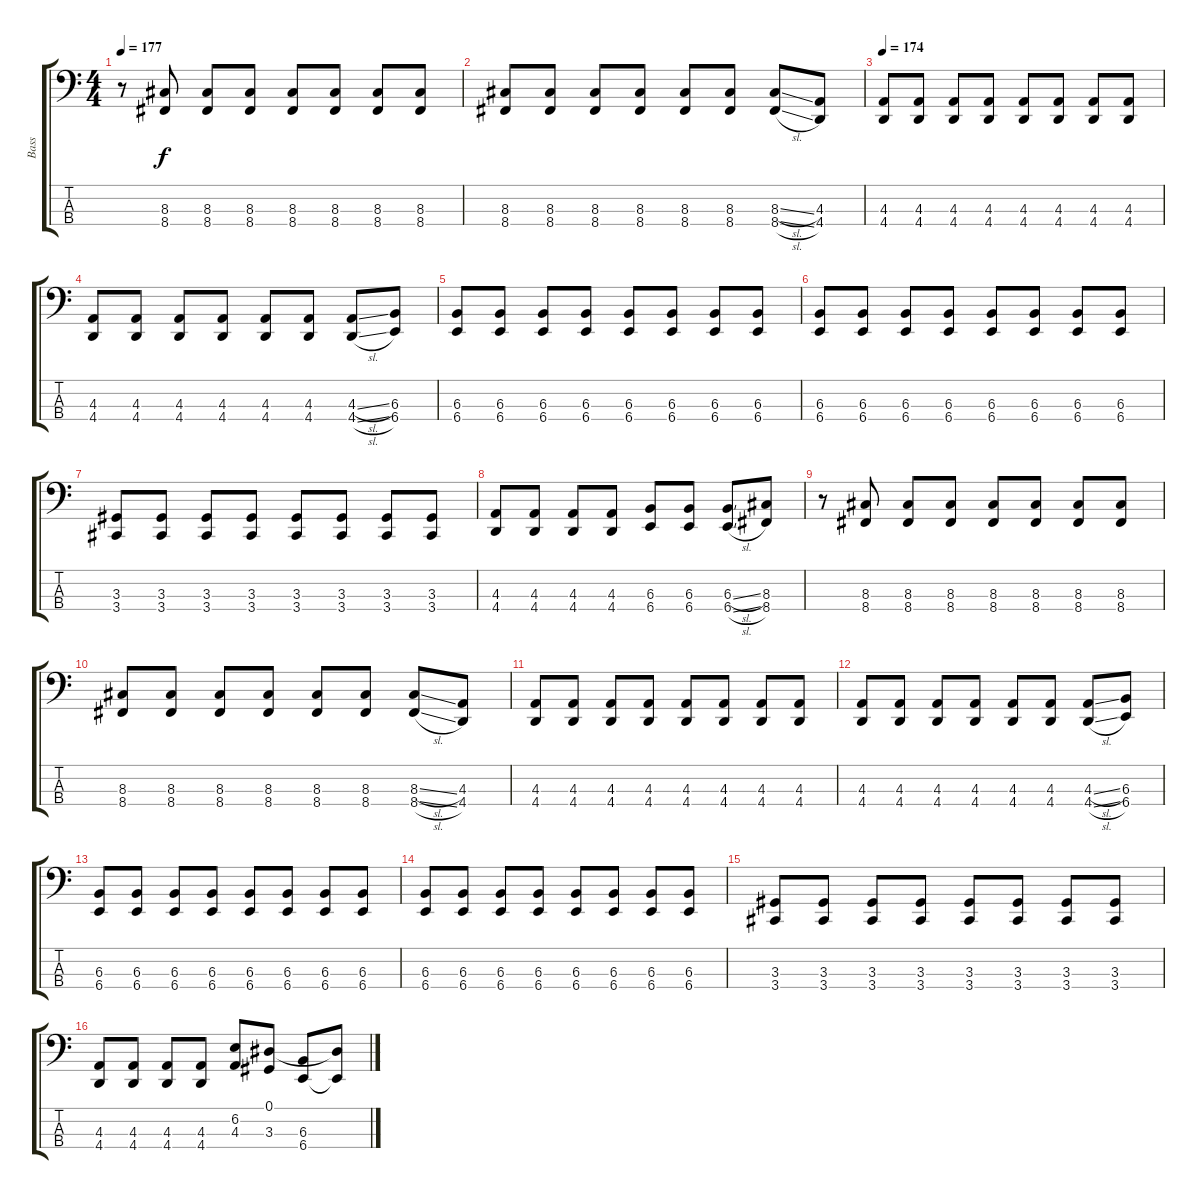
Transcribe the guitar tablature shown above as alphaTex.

\track ("Bass" "Bass") {instrument electricbassfinger}
\staff {score tabs}
\tuning (Eb2 Bb1 F1 Bb0) {hide}
\ts (4 4)
\tempo 177
\clef f4
\ks c
r.8{dy f} (8.3 8.4).8 (8.3 8.4).8 (8.3 8.4).8 (8.3 8.4).8 (8.3 8.4).8 (8.3 8.4).8 (8.3 8.4).8 |
(8.3 8.4).8 (8.3 8.4).8 (8.3 8.4).8 (8.3 8.4).8 (8.3 8.4).8 (8.3 8.4).8 (8.3{sl} 8.4{sl}).8 (4.3 4.4).8 |
\tempo 174
(4.3 4.4).8 (4.3 4.4).8 (4.3 4.4).8 (4.3 4.4).8 (4.3 4.4).8 (4.3 4.4).8 (4.3 4.4).8 (4.3 4.4).8 |
(4.3 4.4).8 (4.3 4.4).8 (4.3 4.4).8 (4.3 4.4).8 (4.3 4.4).8 (4.3 4.4).8 (4.3{sl} 4.4{sl}).8 (6.3 6.4).8 |
(6.3 6.4).8 (6.3 6.4).8 (6.3 6.4).8 (6.3 6.4).8 (6.3 6.4).8 (6.3 6.4).8 (6.3 6.4).8 (6.3 6.4).8 |
(6.3 6.4).8 (6.3 6.4).8 (6.3 6.4).8 (6.3 6.4).8 (6.3 6.4).8 (6.3 6.4).8 (6.3 6.4).8 (6.3 6.4).8 |
(3.3 3.4).8 (3.3 3.4).8 (3.3 3.4).8 (3.3 3.4).8 (3.3 3.4).8 (3.3 3.4).8 (3.3 3.4).8 (3.3 3.4).8 |
(4.3 4.4).8 (4.3 4.4).8 (4.3 4.4).8 (4.3 4.4).8 (6.3 6.4).8 (6.3 6.4).8 (6.3{sl} 6.4{sl}).8 (8.3 8.4).8 |
r.8 (8.3 8.4).8 (8.3 8.4).8 (8.3 8.4).8 (8.3 8.4).8 (8.3 8.4).8 (8.3 8.4).8 (8.3 8.4).8 |
(8.3 8.4).8 (8.3 8.4).8 (8.3 8.4).8 (8.3 8.4).8 (8.3 8.4).8 (8.3 8.4).8 (8.3{sl} 8.4{sl}).8 (4.3 4.4).8 |
(4.3 4.4).8 (4.3 4.4).8 (4.3 4.4).8 (4.3 4.4).8 (4.3 4.4).8 (4.3 4.4).8 (4.3 4.4).8 (4.3 4.4).8 |
(4.3 4.4).8 (4.3 4.4).8 (4.3 4.4).8 (4.3 4.4).8 (4.3 4.4).8 (4.3 4.4).8 (4.3{sl} 4.4{sl}).8 (6.3 6.4).8 |
(6.3 6.4).8 (6.3 6.4).8 (6.3 6.4).8 (6.3 6.4).8 (6.3 6.4).8 (6.3 6.4).8 (6.3 6.4).8 (6.3 6.4).8 |
(6.3 6.4).8 (6.3 6.4).8 (6.3 6.4).8 (6.3 6.4).8 (6.3 6.4).8 (6.3 6.4).8 (6.3 6.4).8 (6.3 6.4).8 |
(3.3 3.4).8 (3.3 3.4).8 (3.3 3.4).8 (3.3 3.4).8 (3.3 3.4).8 (3.3 3.4).8 (3.3 3.4).8 (3.3 3.4).8 |
(4.3 4.4).8 (4.3 4.4).8 (4.3 4.4).8 (4.3 4.4).8 (6.2 4.3).8 (0.1 3.3).8 (6.3 6.4).8 (0.1{t} 6.4{t}).8
